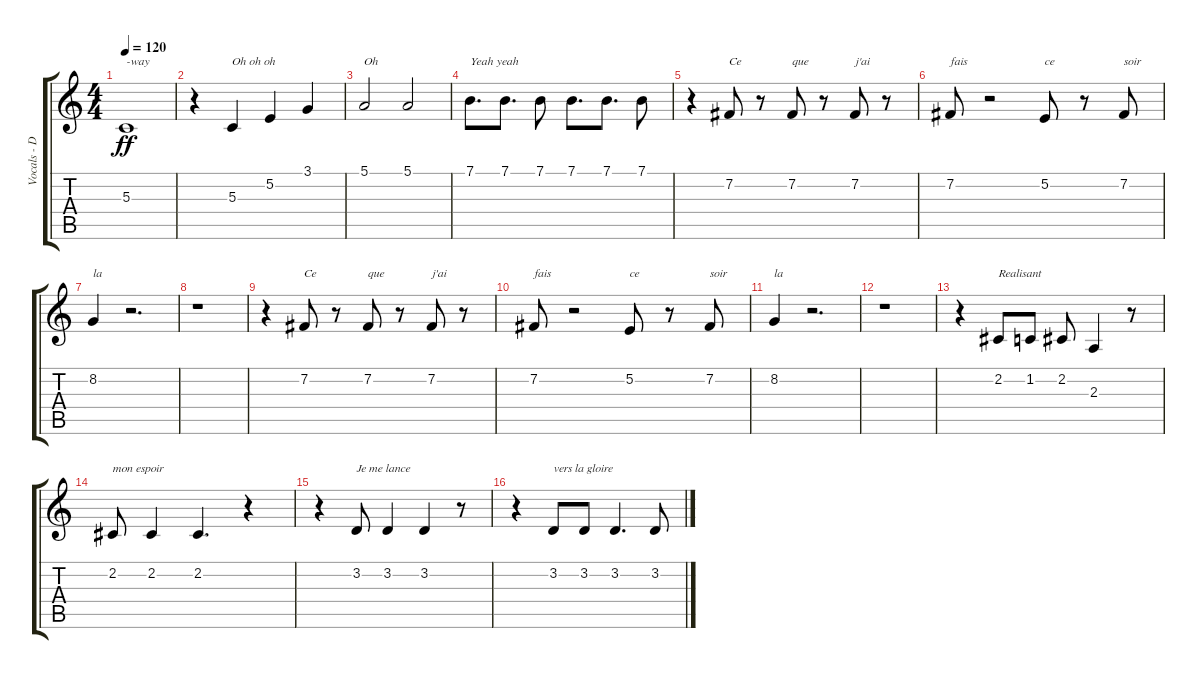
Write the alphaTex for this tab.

\track ("Vocals - David Byrne" "Vocals - D") {instrument oboe}
\staff {score tabs}
\tuning (E4 B3 G3 D3 A2 E2) {hide}
\ts (4 4)
\tempo 120
\clef g2
\ks c
5.3.1{txt "-way" dy ff} |
r.4 5.3.4{txt "Oh oh oh"} 5.2.4 3.1.4 |
5.1.2{txt "Oh"} 5.1.2 |
7.1.8{d txt "Yeah yeah"} 7.1.8{d} 7.1.8 7.1.8{d} 7.1.8{d} 7.1.8 |
r.4 7.2.8{txt "Ce"} r.8 7.2.8{txt "que"} r.8 7.2.8{txt "j'ai"} r.8 |
7.2.8{txt "fais"} r.2 5.2.8{txt "ce"} r.8 7.2.8{txt "soir"} |
8.2.4{txt "la"} r.2{d} |
r.1 |
r.4 7.2.8{txt "Ce"} r.8 7.2.8{txt "que"} r.8 7.2.8{txt "j'ai"} r.8 |
7.2.8{txt "fais"} r.2 5.2.8{txt "ce"} r.8 7.2.8{txt "soir"} |
8.2.4{txt "la"} r.2{d} |
r.1 |
r.4 2.2.8{txt "Realisant"} 1.2.8 2.2.8 2.3.4 r.8 |
2.2.8{txt "mon espoir"} 2.2.4 2.2.4{d} r.4 |
r.4 3.2.8{txt "Je me lance"} 3.2.4 3.2.4 r.8 |
r.4 3.2.8{txt "vers la gloire"} 3.2.8 3.2.4{d} 3.2.8
